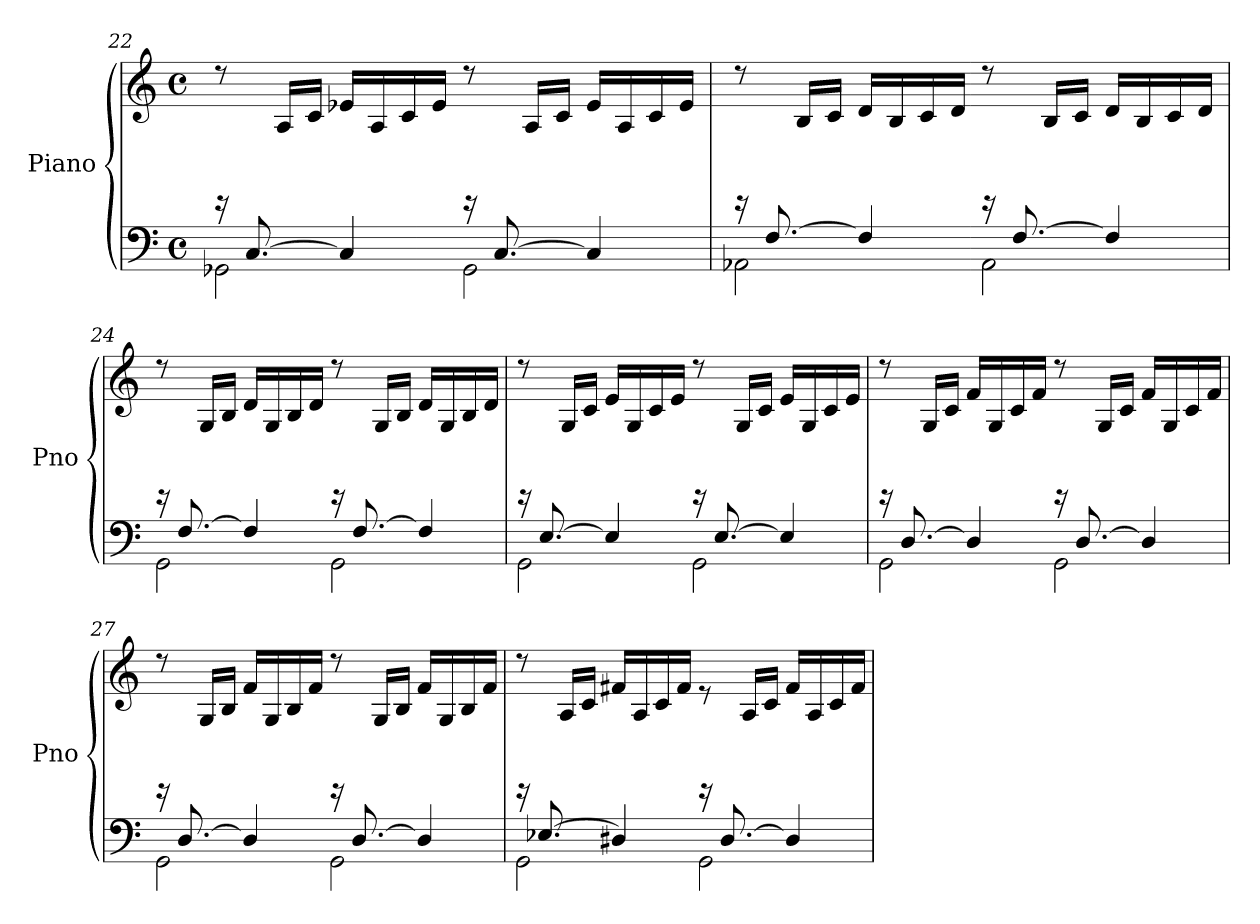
**kern	**kern
*part1	*part1
*staff2	*staff1
*I"Piano	*
*I'Pno	*
*clefF4	*clefG2
*k[]	*k[]
*M4/4	*M4/4
*met(c)	*met(c)
=22	=22
*^	*^
16ryy	2GG-X\	8r	16rAAA
[8.C/	.	.	4..ryy
.	.	16A/LL	.
.	.	16c/JJ	.
4C/]	.	16e-X/LL	.
.	.	16A/	.
.	.	16c/	.
.	.	16e-/JJ	.
16ryy	2GG-\	8r	16rAAA
[8.C/	.	.	4..ryy
.	.	16A/LL	.
.	.	16c/JJ	.
4C/]	.	16e-/LL	.
.	.	16A/	.
.	.	16c/	.
.	.	16e-/JJ	.
=23	=23	=23	=23
16ryy	2AA-X\	8r	16rAAA
[8.F/	.	.	4..ryy
.	.	16B/LL	.
.	.	16c/JJ	.
4F/]	.	16d/LL	.
.	.	16B/	.
.	.	16c/	.
.	.	16d/JJ	.
16ryy	2AA-\	8r	16rAAA
[8.F/	.	.	4..ryy
.	.	16B/LL	.
.	.	16c/JJ	.
4F/]	.	16d/LL	.
.	.	16B/	.
.	.	16c/	.
.	.	16d/JJ	.
!!LO:LB:g=z	!!
=24	=24	=24	=24
16ryy	2GG\	8r	16rAAA
[8.F/	.	.	4..ryy
.	.	16G/LL	.
.	.	16B/JJ	.
4F/]	.	16d/LL	.
.	.	16G/	.
.	.	16B/	.
.	.	16d/JJ	.
16ryy	2GG\	8r	16rAAA
[8.F/	.	.	4..ryy
.	.	16G/LL	.
.	.	16B/JJ	.
4F/]	.	16d/LL	.
.	.	16G/	.
.	.	16B/	.
.	.	16d/JJ	.
=25	=25	=25	=25
16ryy	2GG\	8r	16rAAA
[8.E/	.	.	4..ryy
.	.	16G/LL	.
.	.	16c/JJ	.
4E/]	.	16e/LL	.
.	.	16G/	.
.	.	16c/	.
.	.	16e/JJ	.
16ryy	2GG\	8r	16rAAA
[8.E/	.	.	4..ryy
.	.	16G/LL	.
.	.	16c/JJ	.
4E/]	.	16e/LL	.
.	.	16G/	.
.	.	16c/	.
.	.	16e/JJ	.
=26	=26	=26	=26
16ryy	2GG\	8r	16rAAA
[8.D/	.	.	4..ryy
.	.	16G/LL	.
.	.	16c/JJ	.
4D/]	.	16f/LL	.
.	.	16G/	.
.	.	16c/	.
.	.	16f/JJ	.
16ryy	2GG\	8r	16rAAA
[8.D/	.	.	4..ryy
.	.	16G/LL	.
.	.	16c/JJ	.
4D/]	.	16f/LL	.
.	.	16G/	.
.	.	16c/	.
.	.	16f/JJ	.
!!LO:LB:g=z	!!
=27	=27	=27	=27
16ryy	2GG\	8r	16rAAA
[8.D/	.	.	4..ryy
.	.	16G/LL	.
.	.	16B/JJ	.
4D/]	.	16f/LL	.
.	.	16G/	.
.	.	16B/	.
.	.	16f/JJ	.
16ryy	2GG\	8r	16rAAA
[8.D/	.	.	4..ryy
.	.	16G/LL	.
.	.	16B/JJ	.
4D/]	.	16f/LL	.
.	.	16G/	.
.	.	16B/	.
.	.	16f/JJ	.
=28	=28	=28	=28
16ryy	2GG\	8r	16rAAA
[8.E-X/	.	.	4..ryy
.	.	16A/LL	.
.	.	16c/JJ	.
4D#X/]	.	16f#X/LL	.
.	.	16A/	.
.	.	16c/	.
.	.	16f#/JJ	.
16ryy	2GG\	8re	16rAAA
[8.D#/	.	.	4..ryy
.	.	16A/LL	.
.	.	16c/JJ	.
4D#/]	.	16f#/LL	.
.	.	16A/	.
.	.	16c/	.
.	.	16f#/JJ	.
*v	*v	*	*
*	*v	*v
=	=
*-	*-
